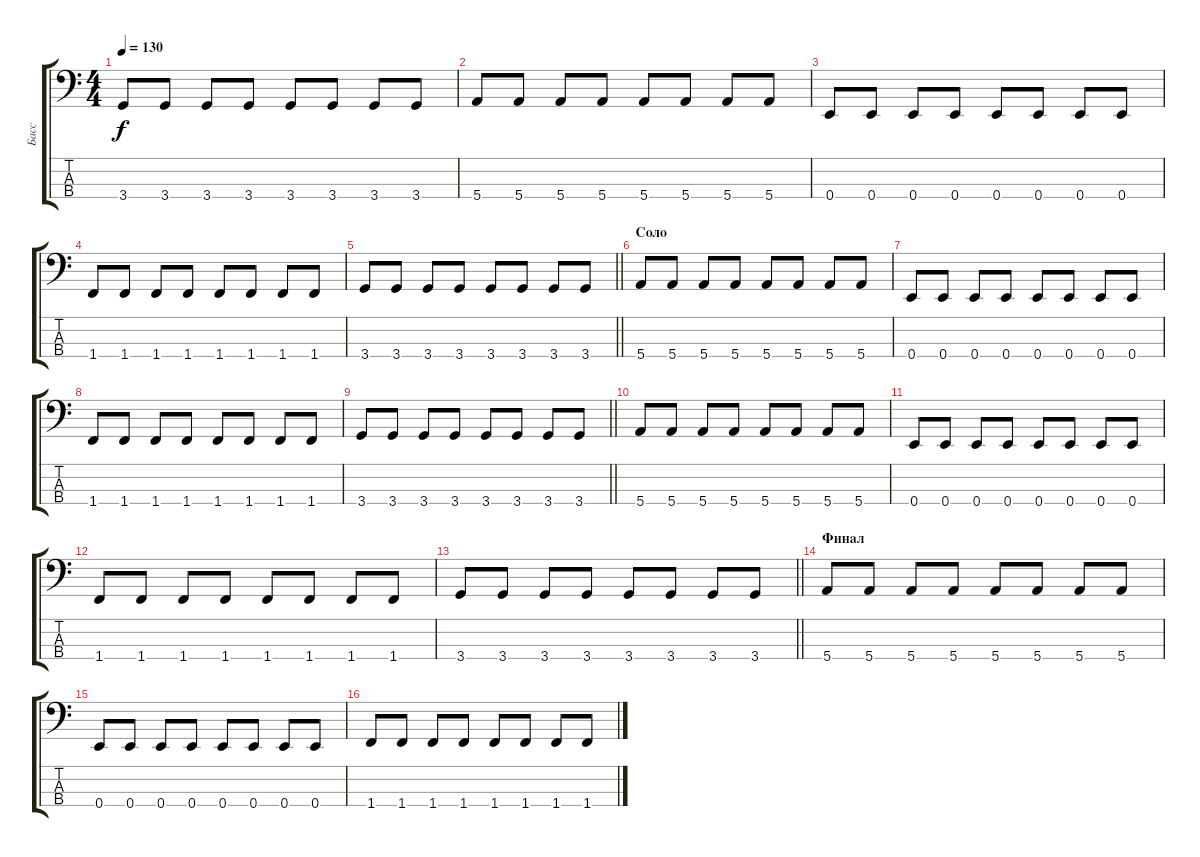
\track ("Басс" "Басс") {instrument electricbassfinger}
\staff {score tabs}
\tuning (G2 D2 A1 E1) {hide}
\ts (4 4)
\tempo 130
\clef f4
\ks c
3.4.8{dy f} 3.4.8 3.4.8 3.4.8 3.4.8 3.4.8 3.4.8 3.4.8 |
5.4.8 5.4.8 5.4.8 5.4.8 5.4.8 5.4.8 5.4.8 5.4.8 |
0.4.8 0.4.8 0.4.8 0.4.8 0.4.8 0.4.8 0.4.8 0.4.8 |
1.4.8 1.4.8 1.4.8 1.4.8 1.4.8 1.4.8 1.4.8 1.4.8 |
\barLineRight lightlight
3.4.8 3.4.8 3.4.8 3.4.8 3.4.8 3.4.8 3.4.8 3.4.8 |
\section ("" "Соло")
5.4.8 5.4.8 5.4.8 5.4.8 5.4.8 5.4.8 5.4.8 5.4.8 |
0.4.8 0.4.8 0.4.8 0.4.8 0.4.8 0.4.8 0.4.8 0.4.8 |
1.4.8 1.4.8 1.4.8 1.4.8 1.4.8 1.4.8 1.4.8 1.4.8 |
\barLineRight lightlight
3.4.8 3.4.8 3.4.8 3.4.8 3.4.8 3.4.8 3.4.8 3.4.8 |
5.4.8 5.4.8 5.4.8 5.4.8 5.4.8 5.4.8 5.4.8 5.4.8 |
0.4.8 0.4.8 0.4.8 0.4.8 0.4.8 0.4.8 0.4.8 0.4.8 |
1.4.8 1.4.8 1.4.8 1.4.8 1.4.8 1.4.8 1.4.8 1.4.8 |
\barLineRight lightlight
3.4.8 3.4.8 3.4.8 3.4.8 3.4.8 3.4.8 3.4.8 3.4.8 |
\section ("" "Финал")
5.4.8 5.4.8 5.4.8 5.4.8 5.4.8 5.4.8 5.4.8 5.4.8 |
0.4.8 0.4.8 0.4.8 0.4.8 0.4.8 0.4.8 0.4.8 0.4.8 |
1.4.8 1.4.8 1.4.8 1.4.8 1.4.8 1.4.8 1.4.8 1.4.8
